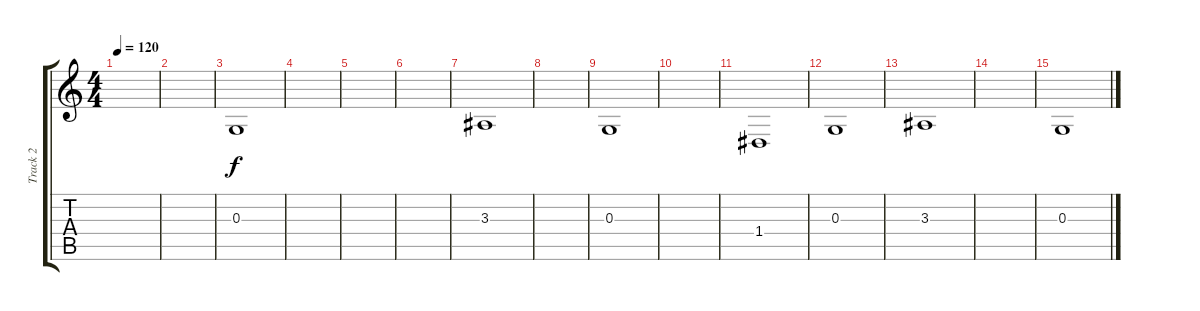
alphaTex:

\track ("Track 2" "Track 2") {instrument acousticgrandpiano}
\staff {score tabs}
\tuning (E4 B3 G3 D3 A2 E2) {hide}
\ts (4 4)
\tempo 120
\clef g2
\ks c
|
|
0.3.1 |
|
|
|
3.3.1 |
|
0.3.1 |
|
1.4.1 |
0.3.1 |
3.3.1 |
|
0.3.1
